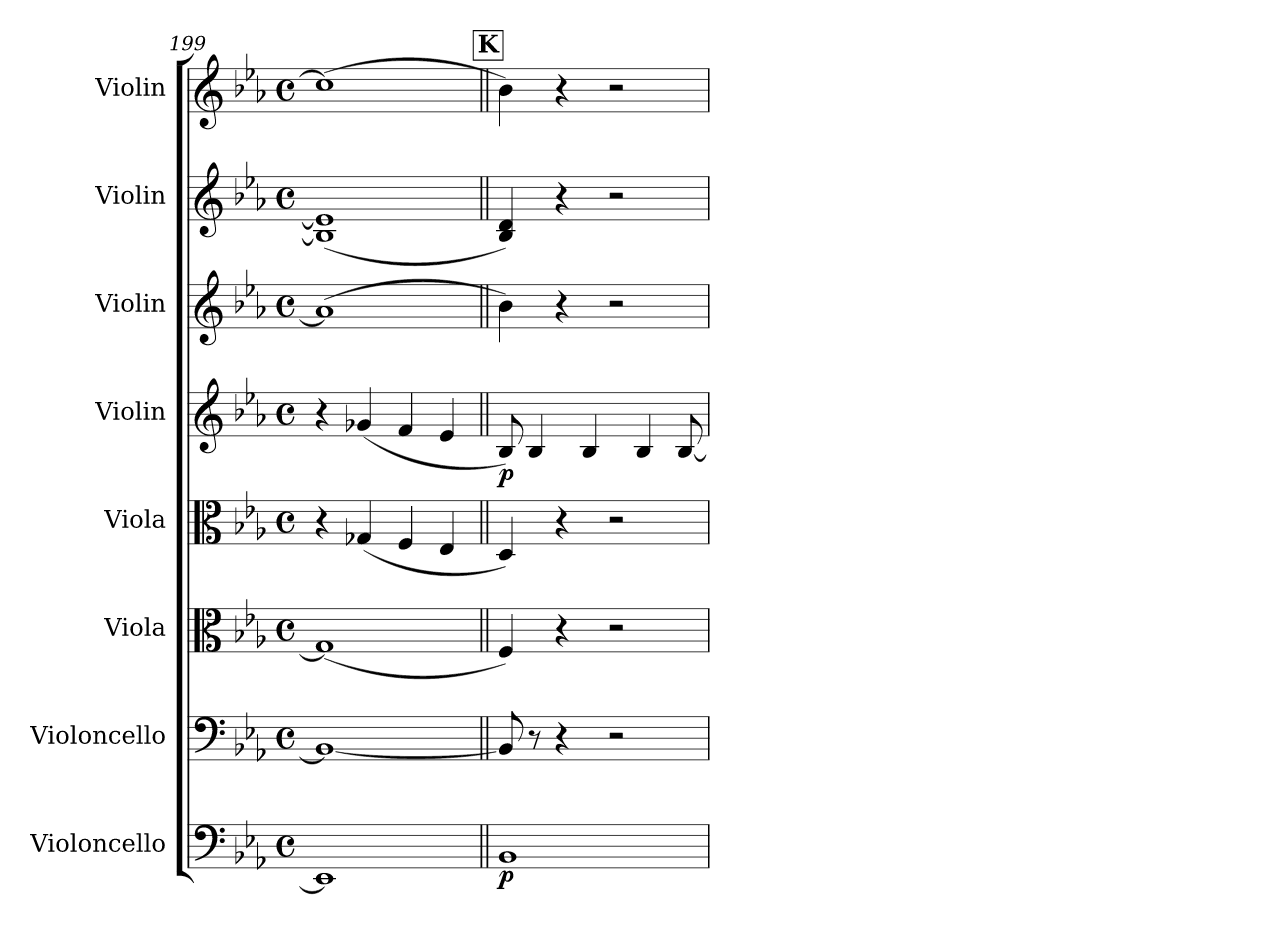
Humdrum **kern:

**kern	**dynam	**kern	**kern	**kern	**kern	**dynam	**kern	**kern	**kern
*part8	*part8	*part7	*part6	*part5	*part4	*part4	*part3	*part2	*part1
*staff8	*staff8	*staff7	*staff6	*staff5	*staff4	*staff4	*staff3	*staff2	*staff1
*I"Violoncello	*	*I"Violoncello	*I"Viola	*I"Viola	*I"Violin	*	*I"Violin	*I"Violin	*I"Violin
*I'Vc.	*	*I'Vc.	*I'Vla.	*I'Vla.	*I'Vln.	*	*I'Vln.	*I'Vln.	*I'Vln.
*clefF4	*	*clefF4	*clefC3	*clefC3	*clefG2	*	*clefG2	*clefG2	*clefG2
*k[b-e-a-]	*	*k[b-e-a-]	*k[b-e-a-]	*k[b-e-a-]	*k[b-e-a-]	*	*k[b-e-a-]	*k[b-e-a-]	*k[b-e-a-]
*M4/4	*	*M4/4	*M4/4	*M4/4	*M4/4	*	*M4/4	*M4/4	*M4/4
*met(c)	*	*met(c)	*met(c)	*met(c)	*met(c)	*	*met(c)	*met(c)	*met(c)
=199	=199	=199	=199	=199	=199	=199	=199	=199	=199
1EE-]	.	1BB-_	(<1G-]	4r	4r	.	(<1a]	(<1B-] 1e-]	(>1cc]
.	.	.	.	(<4G-X/	(<4g-X/	.	.	.	.
.	.	.	.	4F/	4f/	.	.	.	.
.	.	.	.	4E-/	4e-/	.	.	.	.
!!LO:REH:place=s1:a:B:fs=14:t=K
=200||	=200||	=200||	=200||	=200||	=200||	=200||	=200||	=200||	=200||
!	!LO:DY:b	!	!	!	!	!LO:DY:b	!	!	!
1BB-	p	8BB-/]	4F/)	4D/)	8B-/)	p	4b-\)	4B-/ 4d/)	4b-\)
.	.	8r	.	.	4B-/	.	.	.	.
.	.	4r	4r	4r	.	.	4r	4r	4r
.	.	.	.	.	4B-/	.	.	.	.
.	.	2r	2r	2r	.	.	2r	2r	2r
.	.	.	.	.	4B-/	.	.	.	.
.	.	.	.	.	[8B-/	.	.	.	.
=	=	=	=	=	=	=	=	=	=
*-	*-	*-	*-	*-	*-	*-	*-	*-	*-
